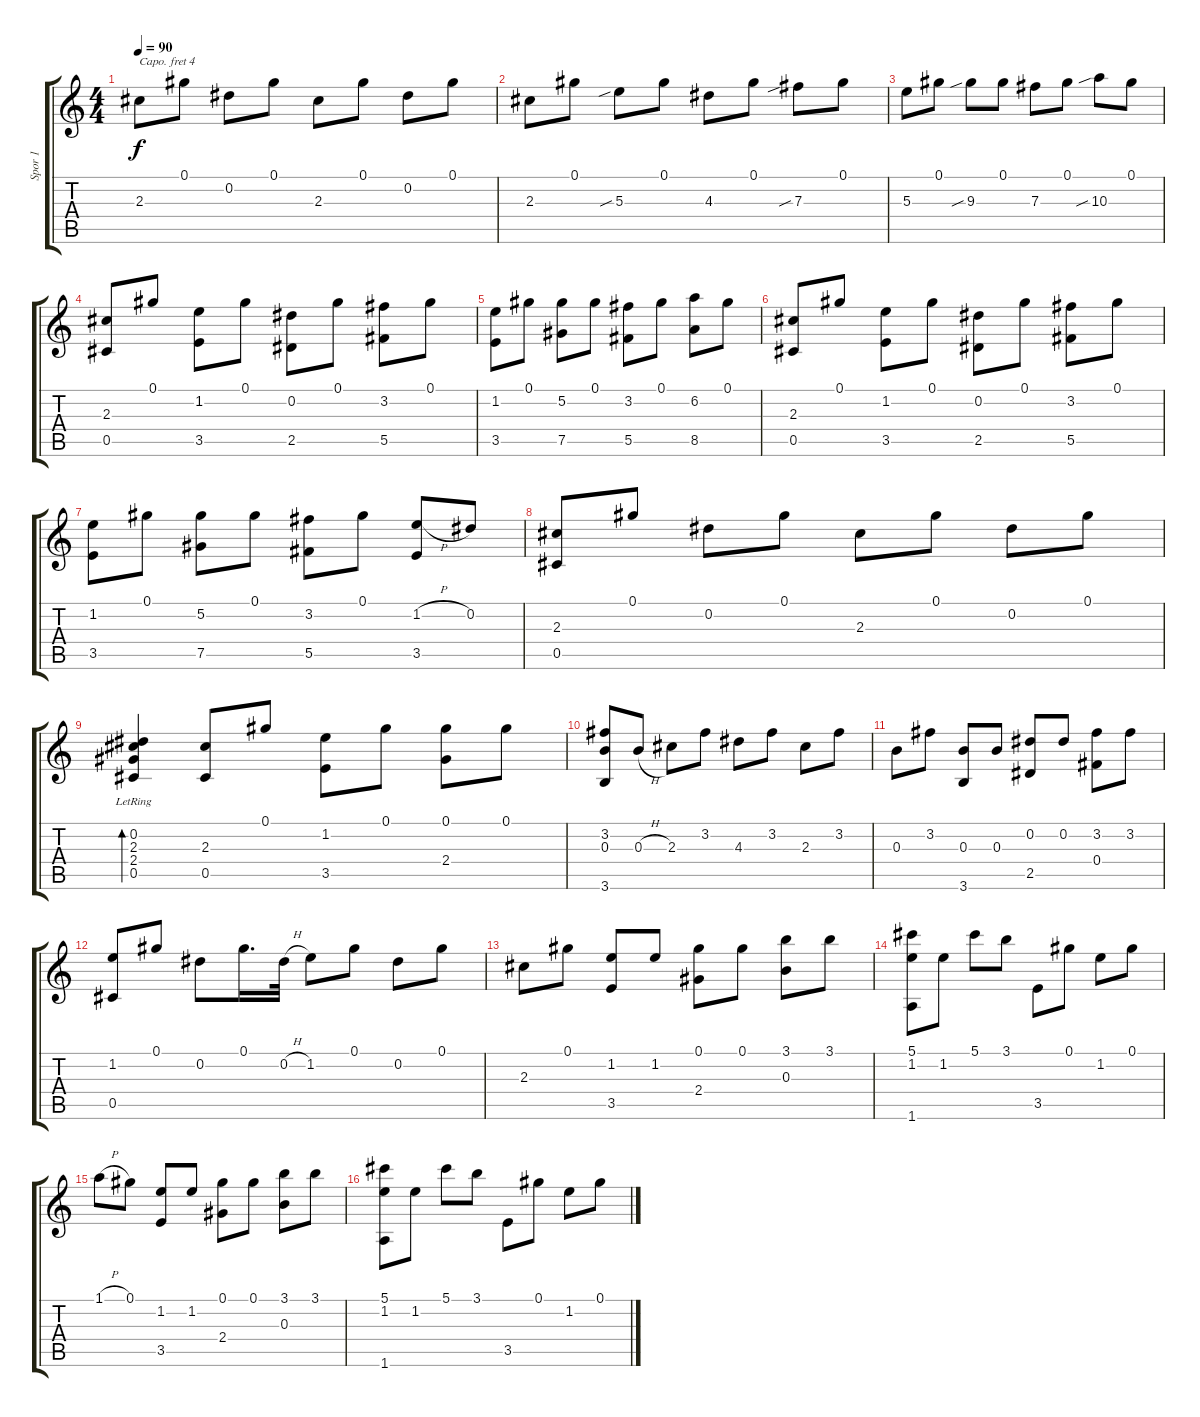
\track ("Spor 1" "Spor 1") {instrument acousticguitarnylon}
\staff {score tabs}
\capo 4
\tuning (E4 B3 G3 D3 A2 E2) {hide}
\ts (4 4)
\tempo 90
\clef g2
\ks c
2.3.8{dy f instrument acousticguitarnylon} 0.1.8 0.2.8 0.1.8 2.3.8 0.1.8 0.2.8 0.1.8 |
2.3.8 0.1.8 5.3{sib}.8 0.1.8 4.3.8 0.1.8 7.3{sib}.8 0.1.8 |
5.3.8 0.1.8 9.3{sib}.8 0.1.8 7.3.8 0.1.8 10.3{sib}.8 0.1.8 |
(2.3 0.5).8 0.1.8 (1.2 3.5).8 0.1.8 (0.2 2.5).8 0.1.8 (3.2 5.5).8 0.1.8 |
(1.2 3.5).8 0.1.8 (5.2 7.5).8 0.1.8 (3.2 5.5).8 0.1.8 (6.2 8.5).8 0.1.8 |
(2.3 0.5).8 0.1.8 (1.2 3.5).8 0.1.8 (0.2 2.5).8 0.1.8 (3.2 5.5).8 0.1.8 |
(1.2 3.5).8 0.1.8 (5.2 7.5).8 0.1.8 (3.2 5.5).8 0.1.8 (1.2{h} 3.5).8 0.2.8 |
(2.3 0.5).8 0.1.8 0.2.8 0.1.8 2.3.8 0.1.8 0.2.8 0.1.8 |
(0.2 2.3{lr} 2.4 0.5).4{bd 120} (2.3 0.5).8 0.1.8 (1.2 3.5).8 0.1.8 (0.1 2.4).8 0.1.8 |
(3.2 0.3 3.6).8 0.3{h}.8 2.3.8 3.2.8 4.3.8 3.2.8 2.3.8 3.2.8 |
0.3.8 3.2.8 (0.3 3.6).8 0.3.8 (0.2 2.5).8 0.2.8 (3.2 0.4).8 3.2.8 |
(1.2 0.5).8 0.1.8 0.2.8 0.1.16{d} 0.2{h}.32 1.2.8 0.1.8 0.2.8 0.1.8 |
2.3.8 0.1.8 (1.2 3.5).8 1.2.8 (0.1 2.4).8 0.1.8 (3.1 0.3).8 3.1.8 |
(5.1 1.2 1.6).8 1.2.8 5.1.8 3.1.8 3.5.8 0.1.8 1.2.8 0.1.8 |
1.1{h}.8 0.1.8 (1.2 3.5).8 1.2.8 (0.1 2.4).8 0.1.8 (3.1 0.3).8 3.1.8 |
(5.1 1.2 1.6).8 1.2.8 5.1.8 3.1.8 3.5.8 0.1.8 1.2.8 0.1.8
